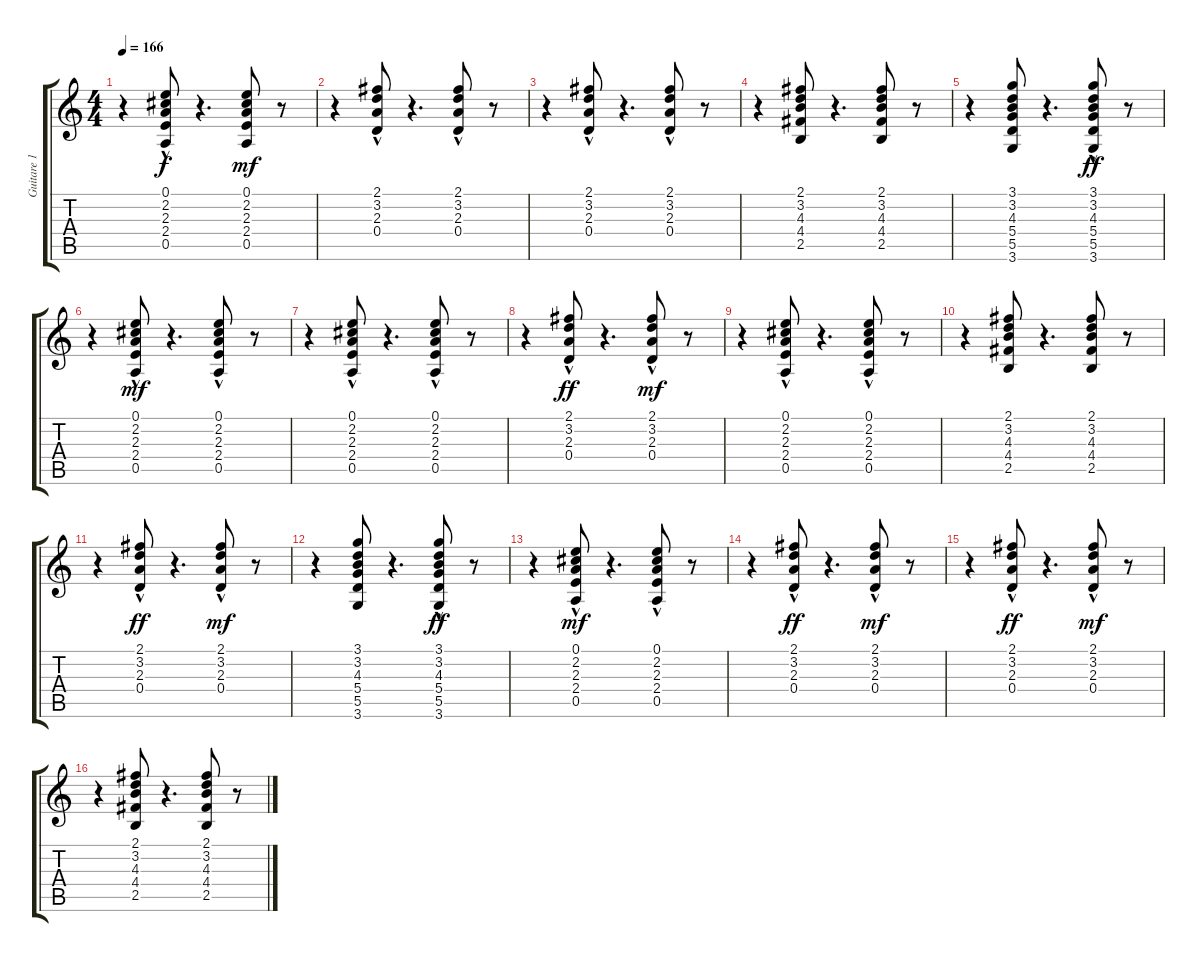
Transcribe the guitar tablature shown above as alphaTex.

\track ("Guitare 1" "Guitare 1") {instrument acousticguitarsteel}
\staff {score tabs}
\tuning (E4 B3 G3 D3 A2 E2) {hide}
\ts (4 4)
\tempo 166
\clef g2
\ks c
r.4{dy mf} (0.1 2.2 2.3 2.4{hac} 0.5).8{dy f} r.4{d} (0.1 2.2 2.3 2.4 0.5).8{dy mf} r.8 |
r.4 (2.1 3.2{hac} 2.3{hac} 0.4).8 r.4{d} (2.1 3.2{hac} 2.3{hac} 0.4).8 r.8 |
r.4 (2.1 3.2{hac} 2.3{hac} 0.4).8 r.4{d} (2.1 3.2{hac} 2.3{hac} 0.4).8 r.8 |
r.4 (2.1 3.2 4.3 4.4 2.5).8 r.4{d} (2.1 3.2 4.3 4.4 2.5).8 r.8 |
r.4 (3.1 3.2 4.3 5.4 5.5 3.6).8 r.4{d} (3.1 3.2{hac} 4.3 5.4{hac} 5.5 3.6).8{dy ff} r.8 |
r.4 (0.1{hac} 2.2 2.3 2.4 0.5).8{dy mf} r.4{d} (0.1{hac} 2.2 2.3{hac} 2.4 0.5).8 r.8 |
r.4 (0.1{hac} 2.2 2.3 2.4 0.5).8 r.4{d} (0.1{hac} 2.2 2.3{hac} 2.4 0.5).8 r.8 |
r.4 (2.1 3.2 2.3{hac} 0.4).8{dy ff} r.4{d} (2.1 3.2 2.3{hac} 0.4).8{dy mf} r.8 |
r.4 (0.1{hac} 2.2 2.3 2.4 0.5).8 r.4{d} (0.1{hac} 2.2 2.3{hac} 2.4 0.5).8 r.8 |
r.4 (2.1 3.2 4.3 4.4 2.5).8 r.4{d} (2.1 3.2 4.3 4.4 2.5).8 r.8 |
r.4 (2.1 3.2 2.3{hac} 0.4).8{dy ff} r.4{d} (2.1 3.2 2.3{hac} 0.4).8{dy mf} r.8 |
r.4 (3.1 3.2 4.3 5.4 5.5 3.6).8 r.4{d} (3.1 3.2{hac} 4.3 5.4{hac} 5.5 3.6).8{dy ff} r.8 |
r.4 (0.1{hac} 2.2 2.3 2.4 0.5).8{dy mf} r.4{d} (0.1{hac} 2.2 2.3{hac} 2.4 0.5).8 r.8 |
r.4 (2.1 3.2 2.3{hac} 0.4).8{dy ff} r.4{d} (2.1 3.2 2.3{hac} 0.4).8{dy mf} r.8 |
r.4 (2.1 3.2 2.3{hac} 0.4).8{dy ff} r.4{d} (2.1 3.2 2.3{hac} 0.4).8{dy mf} r.8 |
r.4 (2.1 3.2 4.3 4.4 2.5).8 r.4{d} (2.1 3.2 4.3 4.4 2.5).8 r.8
